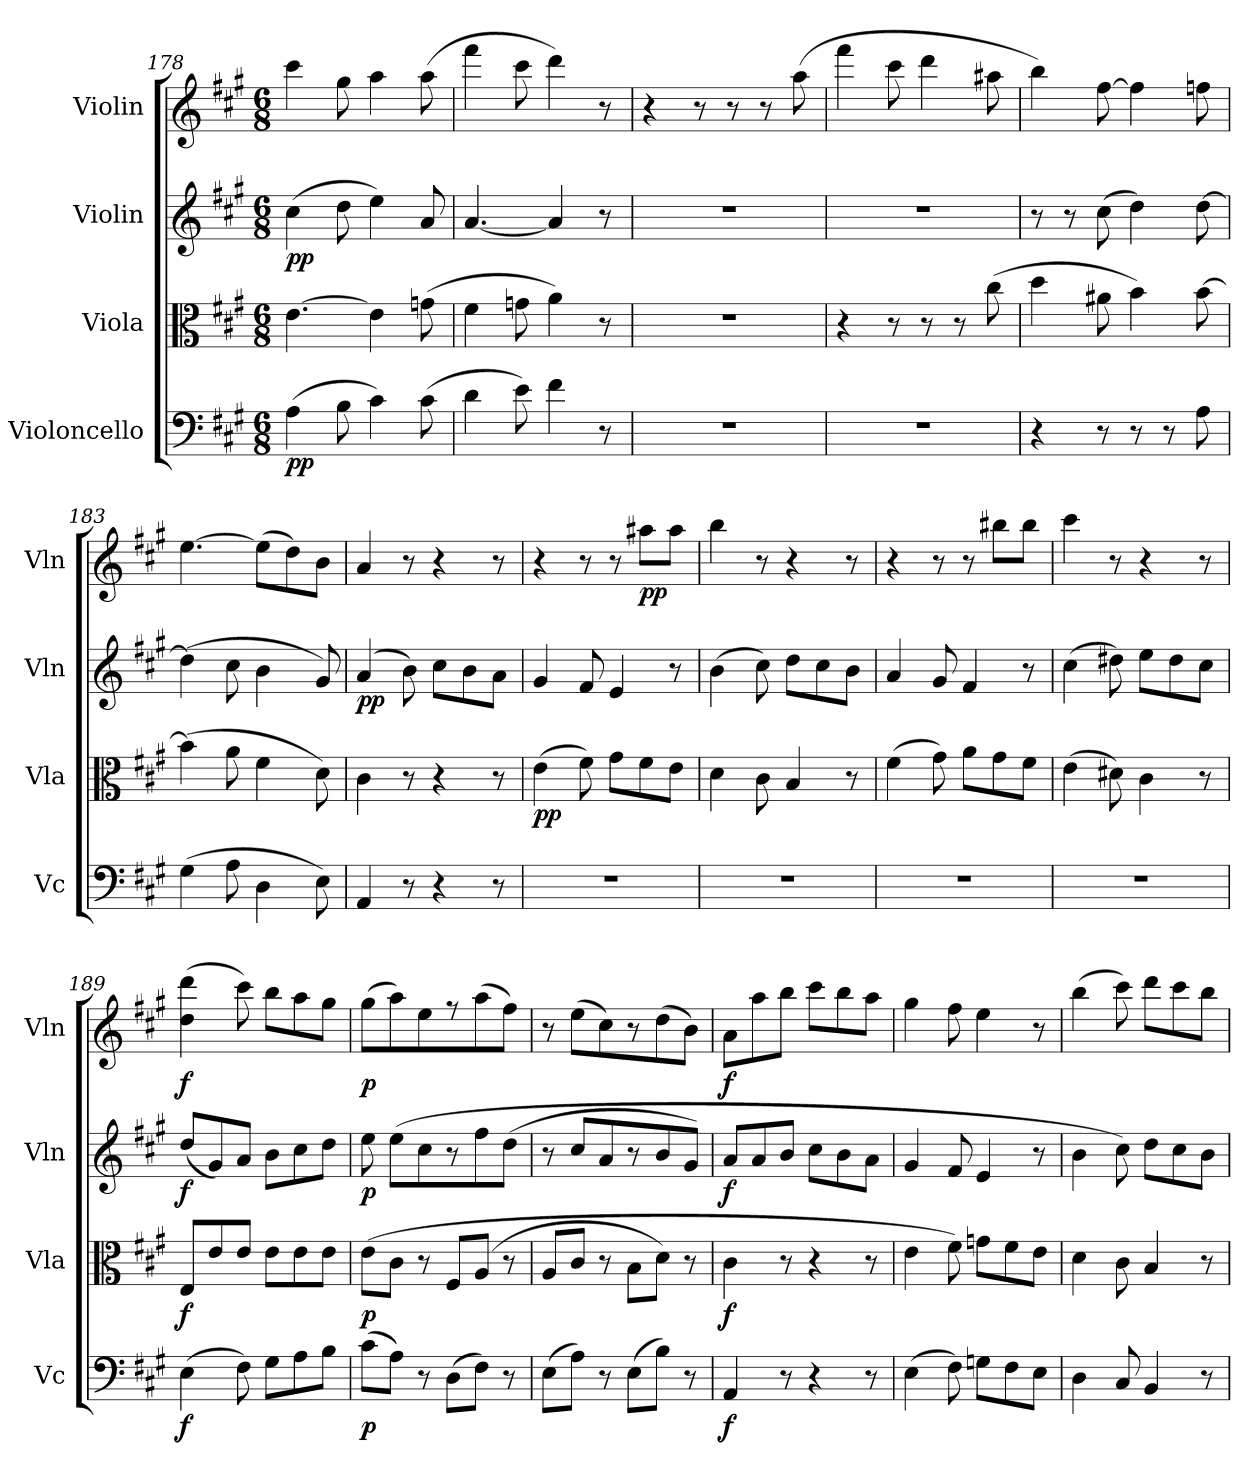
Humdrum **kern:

**kern	**dynam	**kern	**dynam	**kern	**dynam	**kern	**dynam
*part4	*part4	*part3	*part3	*part2	*part2	*part1	*part1
*staff4	*staff4	*staff3	*staff3	*staff2	*staff2	*staff1	*staff1
*I"Violoncello	*	*I"Viola	*	*I"Violin	*	*I"Violin	*
*I'Vc	*	*I'Vla	*	*I'Vln	*	*I'Vln	*
*clefF4	*	*clefC3	*	*clefG2	*	*clefG2	*
*k[f#c#g#]	*	*k[f#c#g#]	*	*k[f#c#g#]	*	*k[f#c#g#]	*
*A:	*	*A:	*	*A:	*	*A:	*
*M6/8	*	*M6/8	*	*M6/8	*	*M6/8	*
=178	=178	=178	=178	=178	=178	=178	=178
(4A\	pp	[4.e\	.	(4cc#\	pp	4ccc#\	.
8B\	.	.	.	8dd\	.	8gg#\	.
4c#\)	.	4e\]	.	4ee\)	.	4aa\	.
(8c#\	.	(8gn\	.	8a/	.	(8aa\	.
=179	=179	=179	=179	=179	=179	=179	=179
4d\	.	4f#\	.	[4.a/	.	4fff#\	.
8e\)	.	8gn\	.	.	.	8ccc#\	.
4f#\	.	4a\)	.	4a/]	.	4ddd\)	.
8r	.	8r	.	8r	.	8r	.
=180	=180	=180	=180	=180	=180	=180	=180
2.r	.	2.r	.	2.r	.	4r	.
.	.	.	.	.	.	8r	.
.	.	.	.	.	.	8r	.
.	.	.	.	.	.	8r	.
.	.	.	.	.	.	(8aa\	.
=181	=181	=181	=181	=181	=181	=181	=181
2.r	.	4r	.	2.r	.	4fff#\	.
.	.	8r	.	.	.	8ccc#\	.
.	.	8r	.	.	.	4ddd\	.
.	.	8r	.	.	.	.	.
.	.	(8cc#\	.	.	.	8aa#X\	.
=182	=182	=182	=182	=182	=182	=182	=182
4r	.	4dd\	.	8r	.	4bb\)	.
.	.	.	.	8r	.	.	.
8r	.	8a#X\	.	(8cc#\	.	[8ff#\	.
8r	.	4b\)	.	4dd\)	.	4ff#\]	.
8r	.	.	.	.	.	.	.
8A\	.	[8b\	.	[8dd\	.	8ffn\	.
=183	=183	=183	=183	=183	=183	=183	=183
(4G#\	.	(4b\]	.	(4dd\]	.	[4.ee\	.
8A\	.	8a\	.	8cc#\	.	.	.
4D\	.	4f#\	.	4b\	.	(8ee\L]	.
.	.	.	.	.	.	8dd\)	.
8E\)	.	8d\)	.	8g#/)	.	8b\J	.
=184	=184	=184	=184	=184	=184	=184	=184
4AA/	.	4c#\	.	(4a/	pp	4a/	.
8r	.	8r	.	8b\)	.	8r	.
4r	.	4r	.	8cc#\L	.	4r	.
.	.	.	.	8b\	.	.	.
8r	.	8r	.	8a\J	.	8r	.
=185	=185	=185	=185	=185	=185	=185	=185
2.r	.	(4e\	pp	4g#/	.	4r	.
.	.	8f#\)	.	8f#/	.	8r	.
.	.	8g#\L	.	4e/	.	8r	.
.	.	8f#\	.	.	.	8aa#X\L	pp
.	.	8e\J	.	8r	.	8aa#\J	.
=186	=186	=186	=186	=186	=186	=186	=186
2.r	.	4d\	.	(4b\	.	4bb\	.
.	.	8c#\	.	8cc#\)	.	8r	.
.	.	4B/	.	8dd\L	.	4r	.
.	.	.	.	8cc#\	.	.	.
.	.	8r	.	8b\J	.	8r	.
=187	=187	=187	=187	=187	=187	=187	=187
2.r	.	(4f#\	.	4a/	.	4r	.
.	.	8g#\)	.	8g#/	.	8r	.
.	.	8a\L	.	4f#/	.	8r	.
.	.	8g#\	.	.	.	8bb#X\L	.
.	.	8f#\J	.	8r	.	8bb#\J	.
=188	=188	=188	=188	=188	=188	=188	=188
2.r	.	(4e\	.	(4cc#\	.	4ccc#\	.
.	.	8d#X\)	.	8dd#X\)	.	8r	.
.	.	4c#\	.	8ee\L	.	4r	.
.	.	.	.	8dd#\	.	.	.
.	.	8r	.	8cc#\J	.	8r	.
=189	=189	=189	=189	=189	=189	=189	=189
(4E\	f	8E/L	f	(8dd/L	f	(4dd\ 4ddd\	f
.	.	8e/	.	8g#/)	.	.	.
8F#\)	.	8e/J	.	8a/J	.	8ccc#\)	.
8G#\L	.	8e\L	.	8b\L	.	8bb\L	.
8A\	.	8e\	.	8cc#\	.	8aa\	.
8B\J	.	8e\J	.	8dd\J	.	8gg#\J	.
=190	=190	=190	=190	=190	=190	=190	=190
(8c#\L	p	(8e\L	p	8ee\	p	(8gg#\L	p
8A\J)	.	8c#\J	.	(8ee\L	.	8aa\)	.
8r	.	8r	.	8cc#\	.	8ee\	.
(8D\L	.	8F#/L	.	8r	.	8r	.
8F#\J)	.	(8A/J	.	8ff#\	.	(8aa\	.
8r	.	8r	.	(8dd\J	.	8ff#\J)	.
=191	=191	=191	=191	=191	=191	=191	=191
(8E\L	.	8A/L	.	8r	.	8r	.
8A\J)	.	8c#/J	.	8cc#/L	.	(8ee\L	.
8r	.	8r	.	8a/	.	8cc#\)	.
(8E\L	.	8B\L	.	8r	.	8r	.
8B\J)	.	8d\J)	.	8b/	.	(8dd\	.
8r	.	8r	.	8g#/J)	.	8b\J)	.
=192	=192	=192	=192	=192	=192	=192	=192
4AA/	f	4c#\	f	8a/L	f	8a\L	f
.	.	.	.	8a/	.	8aa\	.
8r	.	8r	.	8b/J	.	8bb\J	.
4r	.	4r	.	8cc#\L	.	8ccc#\L	.
.	.	.	.	8b\	.	8bb\	.
8r	.	8r	.	8a\J	.	8aa\J	.
=193	=193	=193	=193	=193	=193	=193	=193
(4E\	.	4e\	.	4g#/	.	4gg#\	.
8F#\)	.	8f#\)	.	8f#/	.	8ff#\	.
8Gn\L	.	8gn\L	.	4e/	.	4ee\	.
8F#\	.	8f#\	.	.	.	.	.
8E\J	.	8e\J	.	8r	.	8r	.
=194	=194	=194	=194	=194	=194	=194	=194
4D\	.	4d\	.	4b\	.	(4bb\	.
8C#/	.	8c#\	.	8cc#\)	.	8ccc#\)	.
4BB/	.	4B/	.	8dd\L	.	8ddd\L	.
.	.	.	.	8cc#\	.	8ccc#\	.
8r	.	8r	.	8b\J	.	8bb\J	.
=	=	=	=	=	=	=	=
*-	*-	*-	*-	*-	*-	*-	*-
